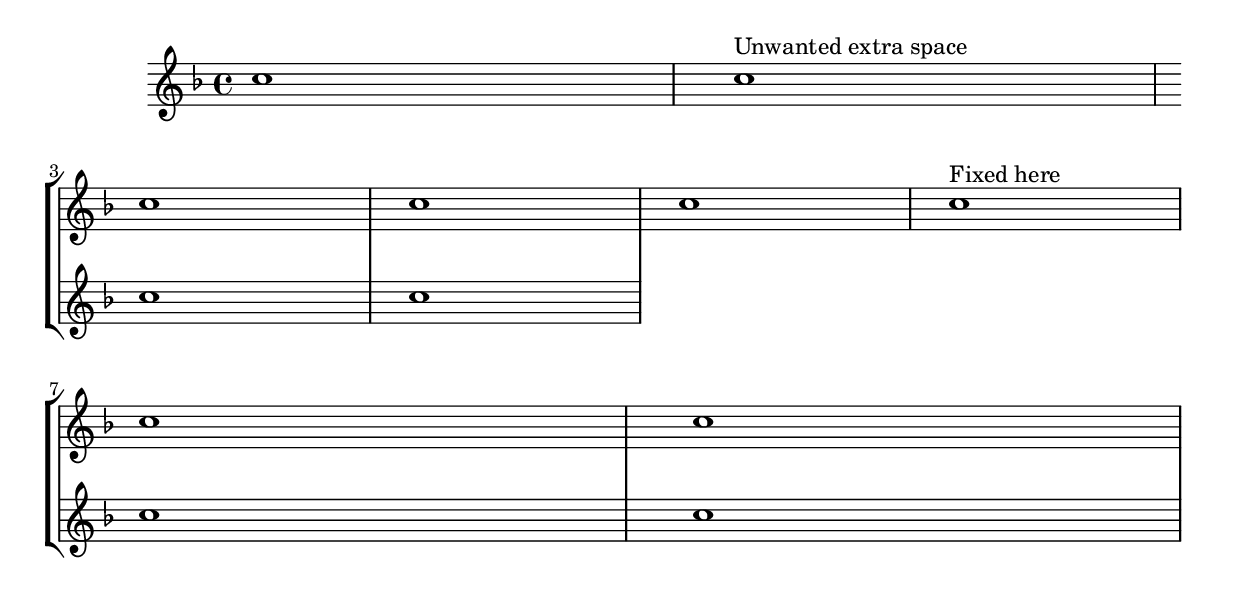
%% http://lsr.di.unimi.it/LSR/Item?id=325
%% see also http://www.lilypond.org/doc/v2.18/Documentation/snippets/staff-notation#staff-notation-adding-an-extra-staff-at-a-line-break

\score {
  \new StaffGroup \relative c'' {
    \new Staff
    \key f \major
    c1 c^"Unwanted extra space" \break
    << { c1 | c }
       \new Staff {
         \key f \major
         \once \override Staff.TimeSignature.stencil = ##f
         c1 | c
       } 
    >>
    c1 | c^"Fixed here" \break
    << { c1 | c }
       \new Staff {
         \once \set Staff.explicitKeySignatureVisibility = #end-of-line-invisible
         \key f \major
         \once \override Staff.TimeSignature.stencil = ##f
         c1 | c
       }
    >>
  }
}
